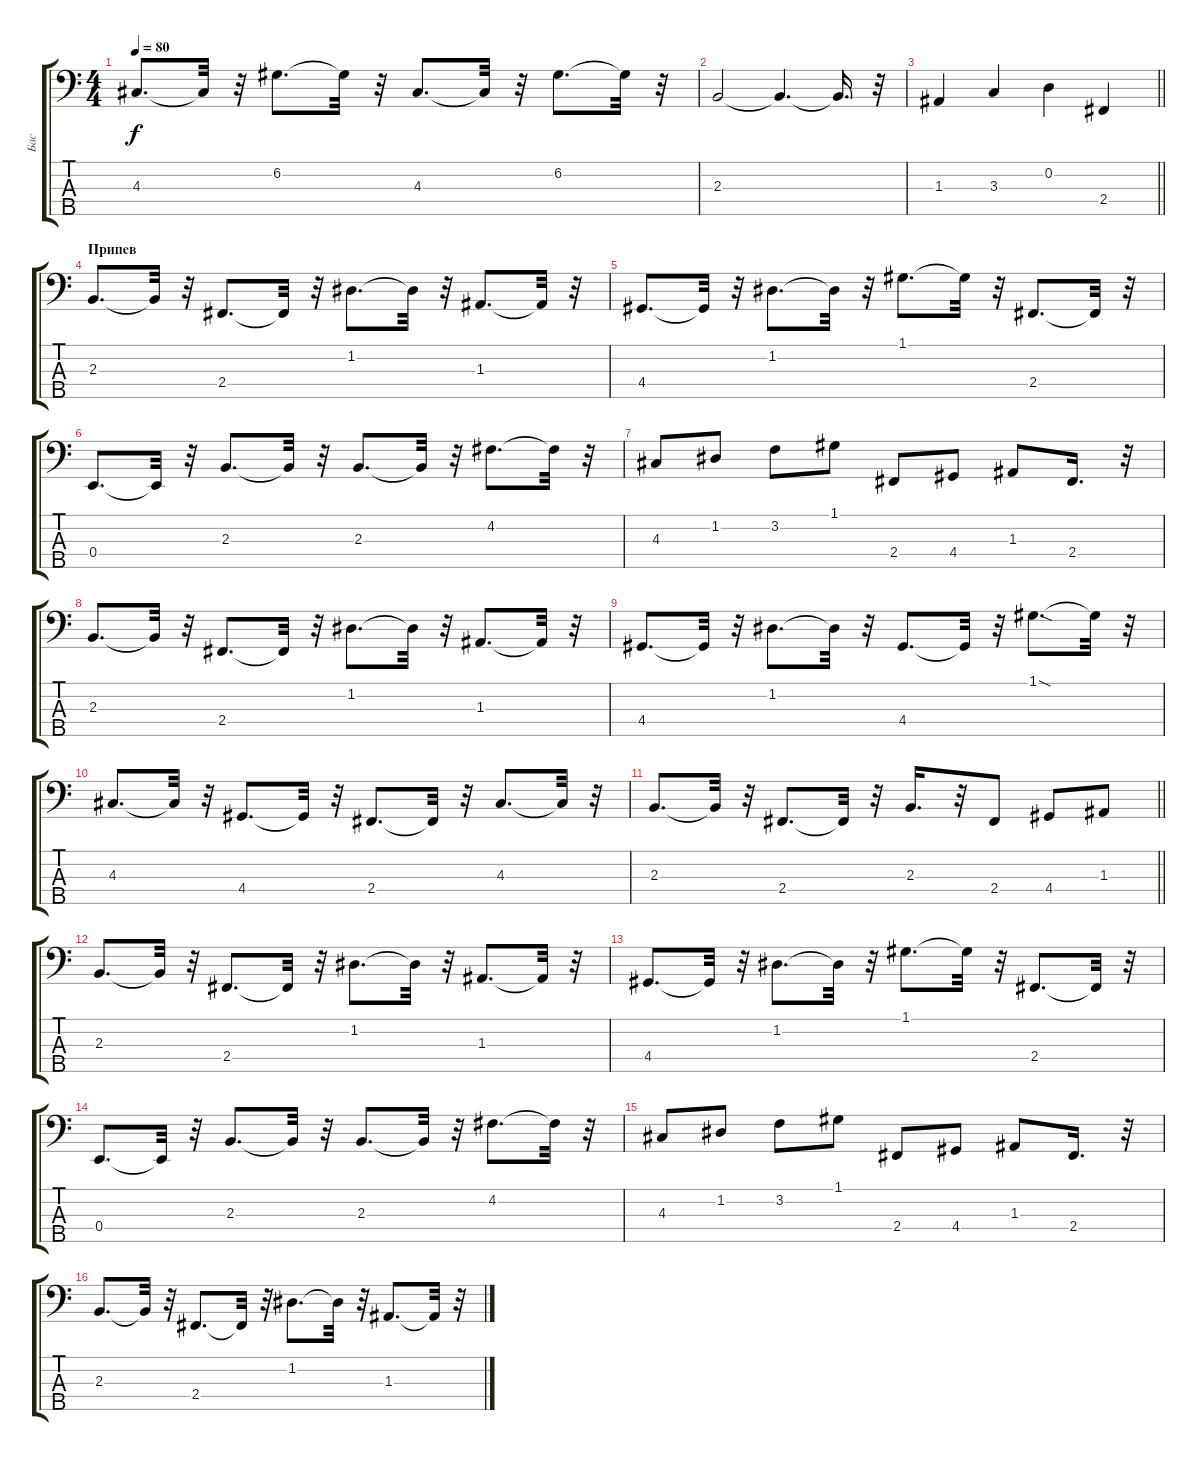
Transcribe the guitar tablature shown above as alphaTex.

\track ("Бас" "Бас") {instrument electricbassfinger}
\staff {score tabs}
\tuning (G2 D2 A1 E1 B0) {hide}
\ts (4 4)
\tempo 80
\clef f4
\ks c
4.3.8{d dy f} 4.3{t}.32 r.32 6.2.8{d} 6.2{t}.32 r.32 4.3.8{d} 4.3{t}.32 r.32 6.2.8{d} 6.2{t}.32 r.32 |
2.3.2 2.3{t}.4{d} 2.3{t}.16{d} r.32 |
\barLineRight lightlight
1.3.4 3.3.4 0.2.4 2.4.4 |
\section ("" "Припев")
2.3.8{d} 2.3{t}.32 r.32 2.4.8{d} 2.4{t}.32 r.32 1.2.8{d} 1.2{t}.32 r.32 1.3.8{d} 1.3{t}.32 r.32 |
4.4.8{d} 4.4{t}.32 r.32 1.2.8{d} 1.2{t}.32 r.32 1.1.8{d} 1.1{t}.32 r.32 2.4.8{d} 2.4{t}.32 r.32 |
0.4.8{d} 0.4{t}.32 r.32 2.3.8{d} 2.3{t}.32 r.32 2.3.8{d} 2.3{t}.32 r.32 4.2.8{d} 4.2{t}.32 r.32 |
4.3.8 1.2.8 3.2.8 1.1.8 2.4.8 4.4.8 1.3.8 2.4.16{d} r.32 |
2.3.8{d} 2.3{t}.32 r.32 2.4.8{d} 2.4{t}.32 r.32 1.2.8{d} 1.2{t}.32 r.32 1.3.8{d} 1.3{t}.32 r.32 |
4.4.8{d} 4.4{t}.32 r.32 1.2.8{d} 1.2{t}.32 r.32 4.4.8{d} 4.4{t}.32 r.32 1.1{sod}.8{d} 1.1{t}.32 r.32 |
4.3.8{d} 4.3{t}.32 r.32 4.4.8{d} 4.4{t}.32 r.32 2.4.8{d} 2.4{t}.32 r.32 4.3.8{d} 4.3{t}.32 r.32 |
\barLineRight lightlight
2.3.8{d} 2.3{t}.32 r.32 2.4.8{d} 2.4{t}.32 r.32 2.3.16{d} r.32 2.4.8 4.4.8 1.3.8 |
2.3.8{d} 2.3{t}.32 r.32 2.4.8{d} 2.4{t}.32 r.32 1.2.8{d} 1.2{t}.32 r.32 1.3.8{d} 1.3{t}.32 r.32 |
4.4.8{d} 4.4{t}.32 r.32 1.2.8{d} 1.2{t}.32 r.32 1.1.8{d} 1.1{t}.32 r.32 2.4.8{d} 2.4{t}.32 r.32 |
0.4.8{d} 0.4{t}.32 r.32 2.3.8{d} 2.3{t}.32 r.32 2.3.8{d} 2.3{t}.32 r.32 4.2.8{d} 4.2{t}.32 r.32 |
4.3.8 1.2.8 3.2.8 1.1.8 2.4.8 4.4.8 1.3.8 2.4.16{d} r.32 |
2.3.8{d} 2.3{t}.32 r.32 2.4.8{d} 2.4{t}.32 r.32 1.2.8{d} 1.2{t}.32 r.32 1.3.8{d} 1.3{t}.32 r.32
